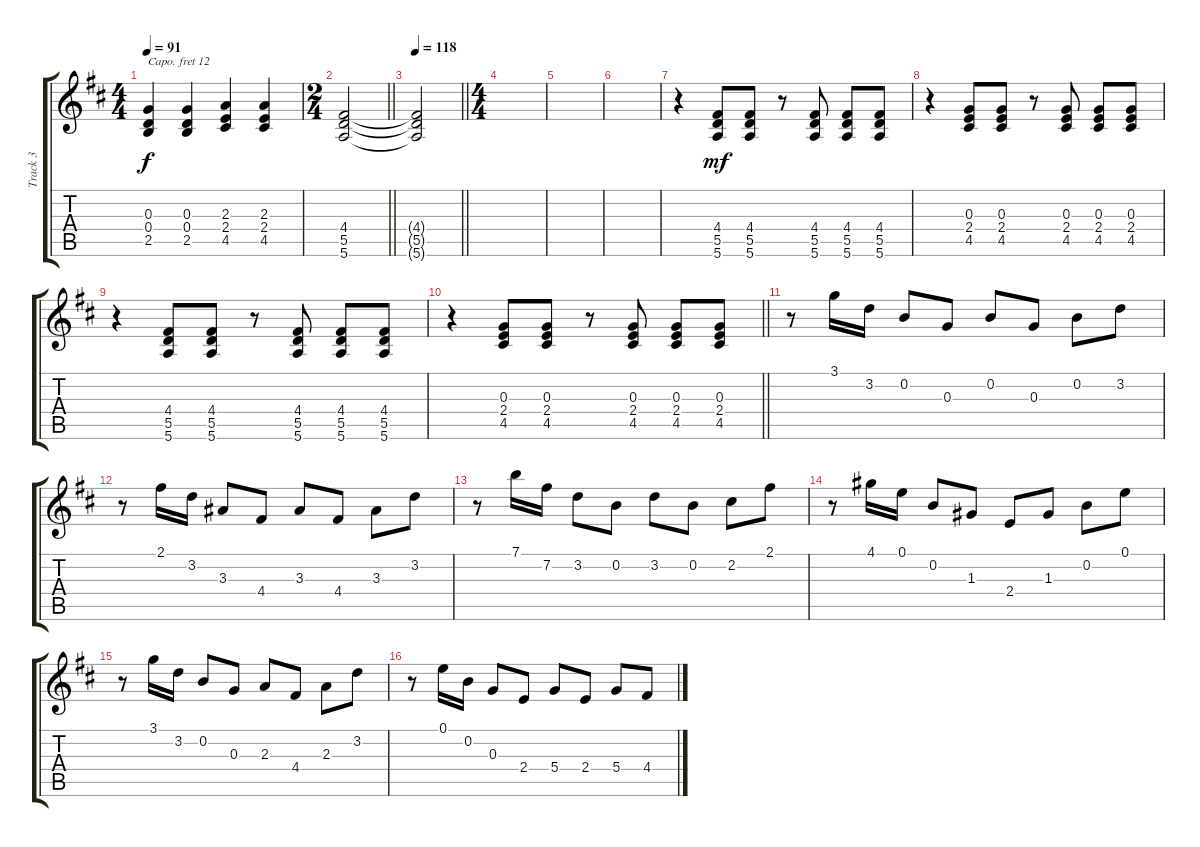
\track ("Track 3" "Track 3") {instrument acousticgrandpiano}
\staff {score tabs}
\capo 12
\tuning (E4 B3 G3 D3 A2 E2) {hide}
\ts (4 4)
\tempo 91
\clef g2
\ks d
(0.3 0.4 2.5).4{dy f} (0.3 0.4 2.5).4 (2.3 2.4 4.5).4 (2.3 2.4 4.5).4 |
\ts (2 4)
\barLineRight lightlight
(4.4 5.5 5.6).2 |
\tempo 118
\barLineRight lightlight
(4.4{t} 5.5{t} 5.6{t}).2 |
\ts (4 4)
|
|
|
r.4 (4.4 5.5 5.6).8{dy mf} (4.4 5.5 5.6).8 r.8 (4.4 5.5 5.6).8 (4.4 5.5 5.6).8 (4.4 5.5 5.6).8 |
r.4 (0.3 2.4 4.5).8 (0.3 2.4 4.5).8 r.8 (0.3 2.4 4.5).8 (0.3 2.4 4.5).8 (0.3 2.4 4.5).8 |
r.4 (4.4 5.5 5.6).8 (4.4 5.5 5.6).8 r.8 (4.4 5.5 5.6).8 (4.4 5.5 5.6).8 (4.4 5.5 5.6).8 |
\barLineRight lightlight
r.4 (0.3 2.4 4.5).8 (0.3 2.4 4.5).8 r.8 (0.3 2.4 4.5).8 (0.3 2.4 4.5).8 (0.3 2.4 4.5).8 |
r.8 3.1.16 3.2.16 0.2.8 0.3.8 0.2.8 0.3.8 0.2.8 3.2.8 |
r.8 2.1.16 3.2.16 3.3.8 4.4.8 3.3.8 4.4.8 3.3.8 3.2.8 |
r.8 7.1.16 7.2.16 3.2.8 0.2.8 3.2.8 0.2.8 2.2.8 2.1.8 |
r.8 4.1.16 0.1.16 0.2.8 1.3.8 2.4.8 1.3.8 0.2.8 0.1.8 |
r.8 3.1.16 3.2.16 0.2.8 0.3.8 2.3.8 4.4.8 2.3.8 3.2.8 |
r.8 0.1.16 0.2.16 0.3.8 2.4.8 5.4.8 2.4.8 5.4.8 4.4.8
